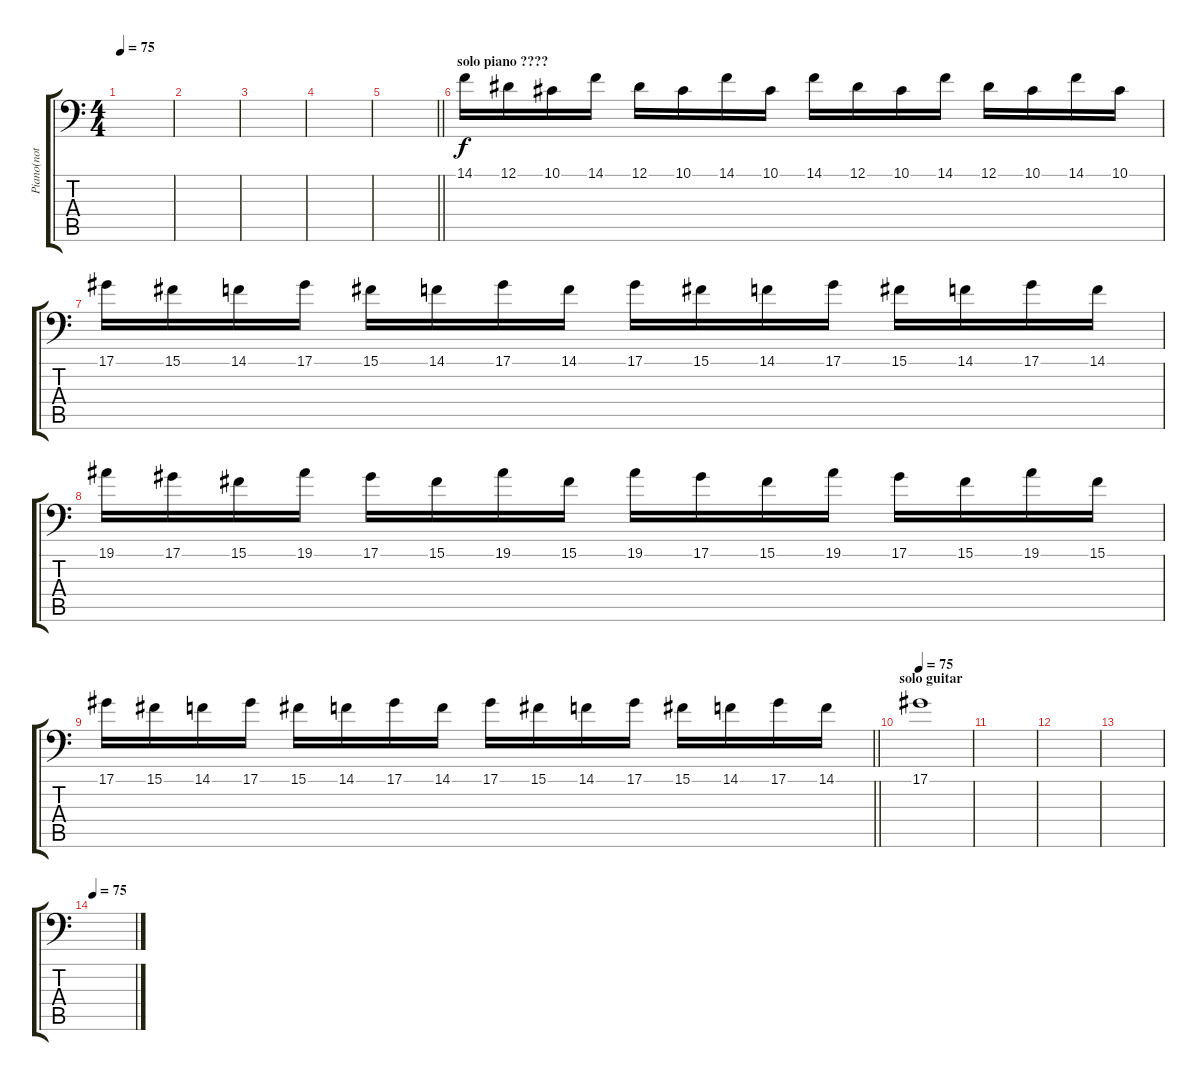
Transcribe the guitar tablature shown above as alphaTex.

\track ("Piano(not all)" "Piano(not ") {instrument acousticgrandpiano}
\staff {score tabs}
\tuning (Eb3 Bb2 Gb2 Db2 Ab1 Eb1) {hide}
\ts (4 4)
\tempo 75
\clef f4
\ks c
|
|
|
|
\barLineRight lightlight
|
\section ("" "solo piano ????")
14.1.16{instrument lead6voice} 12.1.16 10.1.16 14.1.16 12.1.16 10.1.16 14.1.16 10.1.16 14.1.16 12.1.16 10.1.16 14.1.16 12.1.16 10.1.16 14.1.16 10.1.16 |
17.1.16 15.1.16 14.1.16 17.1.16 15.1.16 14.1.16 17.1.16 14.1.16 17.1.16 15.1.16 14.1.16 17.1.16 15.1.16 14.1.16 17.1.16 14.1.16 |
19.1.16 17.1.16 15.1.16 19.1.16 17.1.16 15.1.16 19.1.16 15.1.16 19.1.16 17.1.16 15.1.16 19.1.16 17.1.16 15.1.16 19.1.16 15.1.16 |
\barLineRight lightlight
17.1.16 15.1.16 14.1.16 17.1.16 15.1.16 14.1.16 17.1.16 14.1.16 17.1.16 15.1.16 14.1.16 17.1.16 15.1.16 14.1.16 17.1.16 14.1.16 |
\section ("" "solo guitar")
\tempo 75
17.1.1 |
|
|
|
\tempo 75
